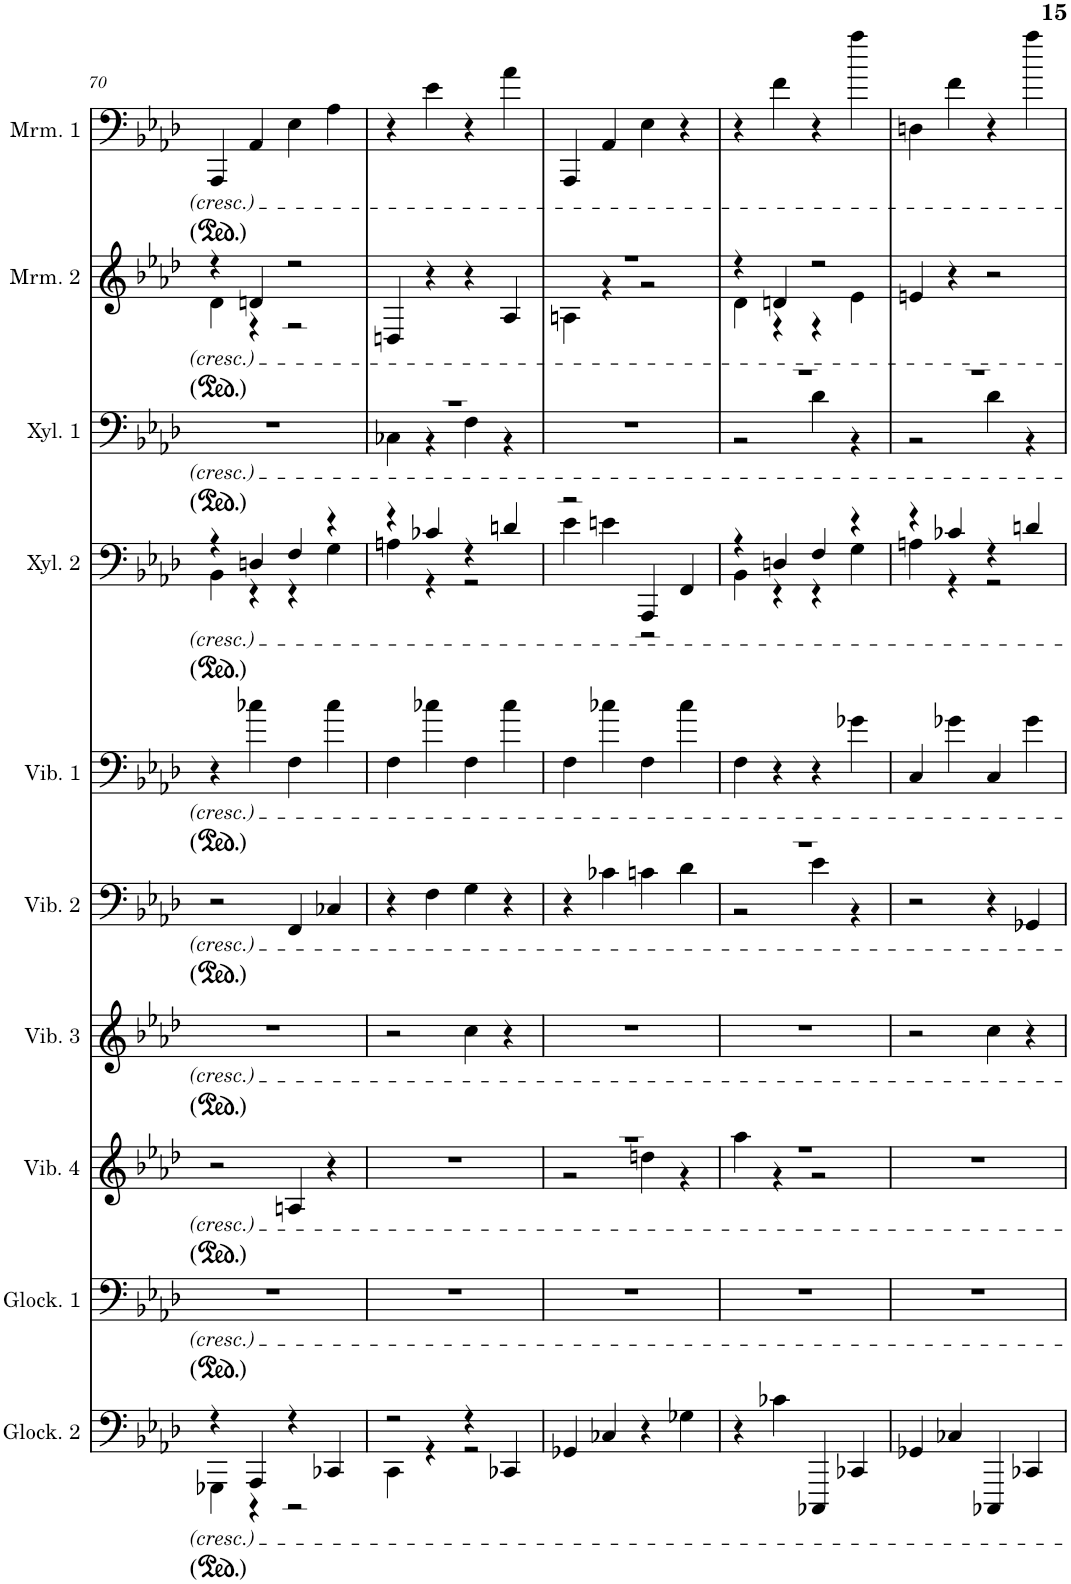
**kern	**kern	**kern	**kern	**kern	**kern	**kern	**kern	**kern	**kern
*part10	*part9	*part8	*part7	*part6	*part5	*part4	*part3	*part2	*part1
*staff10	*staff9	*staff8	*staff7	*staff6	*staff5	*staff4	*staff3	*staff2	*staff1
*I"Glockenspiel 2	*I"Glockenspiel 1	*I"Vibraphone 4	*I"Vibraphone 3	*I"Vibraphone 2	*I"Vibraphone 1	*I"Xylophone 2	*I"Xylophone 1	*I"Marimba 2	*I"Marimba 1
*I'Glock. 2	*I'Glock. 1	*I'Vib. 4	*I'Vib. 3	*I'Vib. 2	*I'Vib. 1	*I'Xyl. 2	*I'Xyl. 1	*I'Mrm. 2	*I'Mrm. 1
!!LO:PB:g=z
*clefF4	*clefF4	*clefG2	*clefG2	*clefF4	*clefF4	*clefF4	*clefF4	*clefG2	*clefF4
*Trd-14c-24	*Trd-14c-24	*	*	*	*	*Trd-7c-12	*Trd-7c-12	*	*
*k[b-e-a-d-]	*k[b-e-a-d-]	*k[b-e-a-d-]	*k[b-e-a-d-]	*k[b-e-a-d-]	*k[b-e-a-d-]	*k[b-e-a-d-]	*k[b-e-a-d-]	*k[b-e-a-d-]	*k[b-e-a-d-]
*M4/4	*M4/4	*M4/4	*M4/4	*M4/4	*M4/4	*M4/4	*M4/4	*M4/4	*M4/4
=70	=70	=70	=70	=70	=70	=70	=70	=70	=70
*^	*	*	*	*	*	*^	*	*^	*
4r	4GGG-X\	1r	2r	1r	2r	4r	4r	4BB-\	1r	4r	4d-\	4AAA-/
4AAA-/	4r	.	.	.	.	4cc-X\	4Dn/	4r	.	4dn/	4r	4AA-/
4r	2r	.	4An/	.	4FF/	4F\	4F/	4r	.	2r	2r	4E-\
4CC-X/	.	.	4r	.	4C-X/	4cc-\	4r	4G\	.	.	.	4A-\
*	*	*	*	*	*	*	*	*	*	*v	*v	*
=71	=71	=71	=71	=71	=71	=71	=71	=71	=71	=71	=71
*	*	*	*	*	*	*	*	*	*^	*	*
2r	4CC\	1r	1r	2r	4r	4F\	4r	4An\	1r	4C-X\	4Dn/	4r
.	4r	.	.	.	4F\	4cc-X\	4c-X/	4r	.	4r	4r	4e-\
4r	2r	.	.	4cc\	4G\	4F\	4r	2r	.	4F\	4r	4r
4CC-X/	.	.	.	4r	4r	4cc-\	4dn/	.	.	4r	4A-/	4a-\
*v	*v	*	*	*	*	*	*	*	*v	*v	*	*
=72	=72	=72	=72	=72	=72	=72	=72	=72	=72	=72
*	*	*^	*	*	*	*	*	*	*^	*
4GG-X/	1r	1r	2r	1r	4r	4F\	2r	4e-\	1r	1r	4An\	4AAA-/
4C-X/	.	.	.	.	4c-X\	4cc-X\	.	4en\	.	.	4r	4AA-/
4r	.	.	4ddn\	.	4cn\	4F\	4AAA-/	2r	.	.	2r	4E-\
4G-X\	.	.	4r	.	4d-\	4cc-\	4FF/	.	.	.	.	4r
=73	=73	=73	=73	=73	=73	=73	=73	=73	=73	=73	=73	=73
*	*	*	*	*	*^	*	*	*	*^	*	*	*
4r	1r	1r	4aa-\	1r	1r	2r	4F\	4r	4BB-\	1r	2r	4r	4d-\	4r
4c-X\	.	.	4r	.	.	.	4r	4Dn/	4r	.	.	4dn/	4r	4f\
4CCC-X/	.	.	2r	.	.	4e-\	4r	4F/	4r	.	4d-\	2r	4r	4r
4CC-X/	.	.	.	.	.	4r	4g-X\	4r	4G\	.	4r	.	4e-\	4aa-\
*	*	*v	*v	*	*v	*v	*	*	*	*	*	*v	*v	*
=74	=74	=74	=74	=74	=74	=74	=74	=74	=74	=74	=74
4GG-X/	1r	1r	2r	2r	4C/	4r	4An\	1r	2r	4en/	4Dn\
4C-X/	.	.	.	.	4g-X\	4c-X/	4r	.	.	4r	4f\
4CCC-X/	.	.	4cc\	4r	4C/	4r	2r	.	4d-\	2r	4r
4CC-X/	.	.	4r	4GG-X/	4g-\	4dn/	.	.	4r	.	4aa-\
*	*	*	*	*	*	*v	*v	*	*	*	*
*	*	*	*	*	*	*	*v	*v	*	*
=	=	=	=	=	=	=	=	=	=
*-	*-	*-	*-	*-	*-	*-	*-	*-	*-
